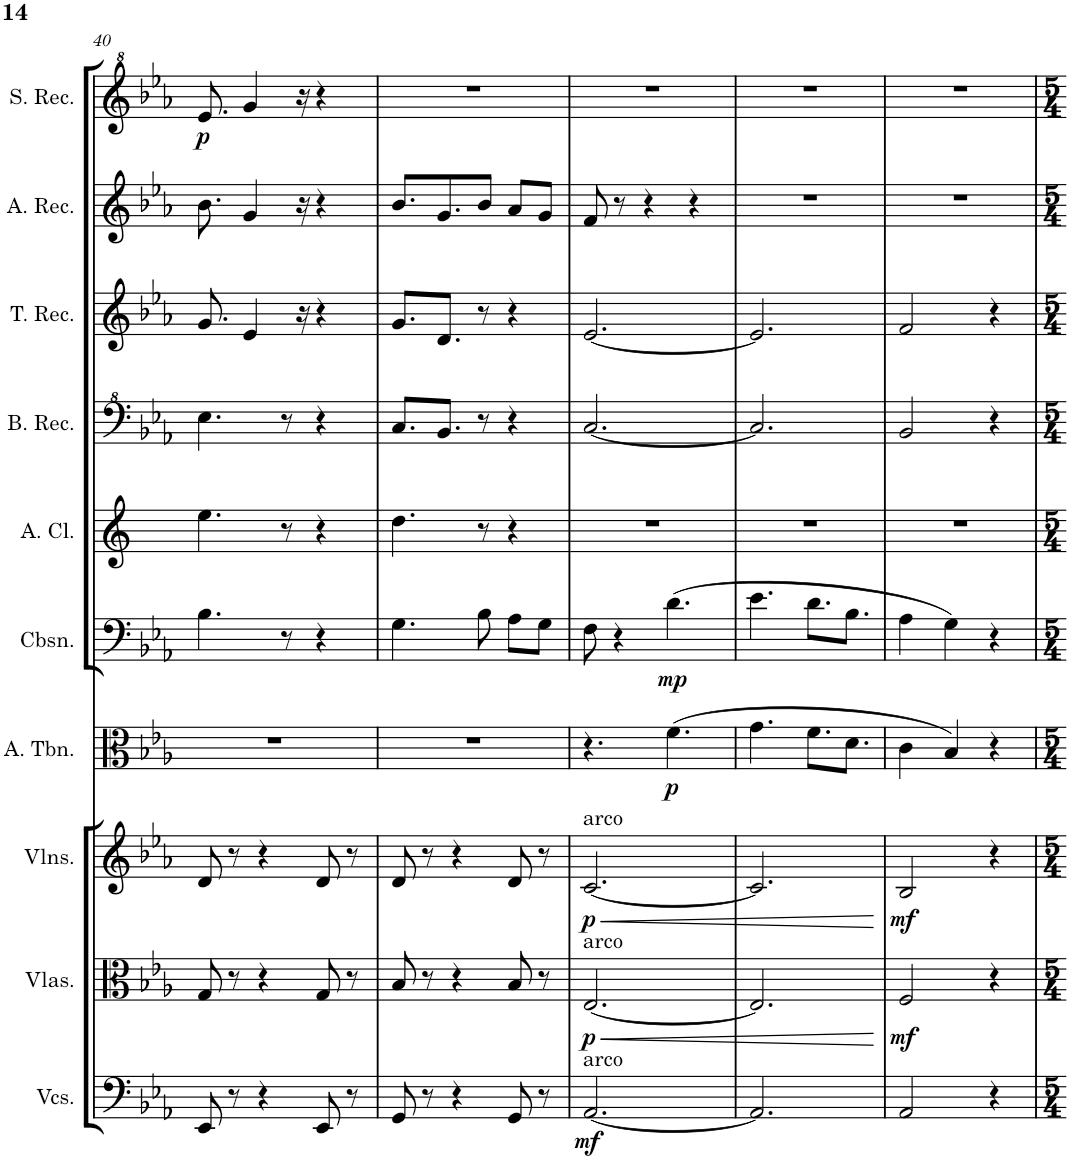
**kern	**dynam	**kern	**dynam	**kern	**dynam	**kern	**dynam	**kern	**dynam	**kern	**kern	**kern	**kern	**kern	**dynam
*part10	*part10	*part9	*part9	*part8	*part8	*part7	*part7	*part6	*part6	*part5	*part4	*part3	*part2	*part1	*part1
*staff10	*staff10	*staff9	*staff9	*staff8	*staff8	*staff7	*staff7	*staff6	*staff6	*staff5	*staff4	*staff3	*staff2	*staff1	*staff1
*I"Violoncellos	*	*I"Violas	*	*I"Violins	*	*I"Alto Trombone	*	*I"Contrabassoon	*	*I"Alto Clarinet	*I"Bass Recorder	*I"Tenor Recorder	*I"Alto Recorder	*I"Soprano Recorder	*
*I'Vcs.	*	*I'Vlas.	*	*I'Vlns.	*	*I'A. Tbn.	*	*I'Cbsn.	*	*I'A. Cl.	*I'B. Rec.	*I'T. Rec.	*I'A. Rec.	*I'S. Rec.	*
!!LO:PB:g=z
*clefF4	*	*clefC3	*	*clefG2	*	*clefC3	*	*clefF4	*	*clefG2	*clefF^4	*clefG2	*clefG2	*clefG^2	*
*	*	*	*	*	*	*	*	*Trd7c12	*	*Trd5c9	*	*	*	*	*
*k[b-e-a-]	*	*k[b-e-a-]	*	*k[b-e-a-]	*	*k[b-e-a-]	*	*k[b-e-a-]	*	*k[]	*k[b-e-a-]	*k[b-e-a-]	*k[b-e-a-]	*k[b-e-a-]	*
*M3/4	*	*M3/4	*	*M3/4	*	*M3/4	*	*M3/4	*	*M3/4	*M3/4	*M3/4	*M3/4	*M3/4	*
=40	=40	=40	=40	=40	=40	=40	=40	=40	=40	=40	=40	=40	=40	=40	=40
!	!	!	!	!	!	!	!	!	!	!	!	!	!	!	!LO:DY:b
8EE-/	.	8G/	.	8d/	.	2.r	.	4.B-\	.	4.ee\	4.e-\	8.g/	8.b-\	8.ee-/	p
8r	.	8r	.	8r	.	.	.	.	.	.	.	.	.	.	.
.	.	.	.	.	.	.	.	.	.	.	.	4e-/	4g/	4gg/	.
4r	.	4r	.	4r	.	.	.	.	.	.	.	.	.	.	.
.	.	.	.	.	.	.	.	8r	.	8r	8r	.	.	.	.
.	.	.	.	.	.	.	.	.	.	.	.	16r	16r	16r	.
8EE-/	.	8G/	.	8d/	.	.	.	4r	.	4r	4r	4r	4r	4r	.
8r	.	8r	.	8r	.	.	.	.	.	.	.	.	.	.	.
=41	=41	=41	=41	=41	=41	=41	=41	=41	=41	=41	=41	=41	=41	=41	=41
8GG/	.	8B-/	.	8d/	.	2.r	.	4.G\	.	4.dd\	8.c/L	8.g/L	8.b-/L	2.r	.
8r	.	8r	.	8r	.	.	.	.	.	.	.	.	.	.	.
.	.	.	.	.	.	.	.	.	.	.	8.B-/J	8.d/J	8.g/	.	.
4r	.	4r	.	4r	.	.	.	.	.	.	.	.	.	.	.
.	.	.	.	.	.	.	.	8B-\	.	8r	8r	8r	8b-/J	.	.
8GG/	.	8B-/	.	8d/	.	.	.	8A-\L	.	4r	4r	4r	8a-/L	.	.
8r	.	8r	.	8r	.	.	.	8G\J	.	.	.	.	8g/J	.	.
=42	=42	=42	=42	=42	=42	=42	=42	=42	=42	=42	=42	=42	=42	=42	=42
!	!	!	!	!LO:TX:a:t=arco	!	!	!	!	!	!	!	!	!	!	!
!	!	!LO:TX:a:t=arco	!	!	!	!	!	!	!	!	!	!	!	!	!
!LO:TX:a:t=arco	!	!	!	!	!	!	!	!	!	!	!	!	!	!	!
!	!LO:DY:b	!	!LO:HP:b	!	!LO:HP:b	!	!	!	!	!	!	!	!	!	!
!	!	!	!LO:DY:n=1:b	!	!LO:DY:n=1:b	!	!	!	!	!	!	!	!	!	!
[2.AA-/	mf	[2.E-/	< p	[2.c/	< p	4.r	.	8F\	.	2.r	[2.c/	[2.e-/	8f/	2.r	.
.	.	.	.	.	.	.	.	4r	.	.	.	.	8r	.	.
.	.	.	.	.	.	.	.	.	.	.	.	.	4r	.	.
!	!	!	!	!	!	!	!LO:DY:b	!	!LO:DY:b	!	!	!	!	!	!
.	.	.	.	.	.	(4.f\	p	(4.d\	mp	.	.	.	.	.	.
.	.	.	.	.	.	.	.	.	.	.	.	.	4r	.	.
=43	=43	=43	=43	=43	=43	=43	=43	=43	=43	=43	=43	=43	=43	=43	=43
2.AA-/]	.	2.E-/]	.	2.c/]	.	4.g\	.	4.e-\	.	2.r	2.c/]	2.e-/]	2.r	2.r	.
.	.	.	.	.	.	8.f\L	.	8.d\L	.	.	.	.	.	.	.
.	.	.	.	.	.	8.d\J	.	8.B-\J	.	.	.	.	.	.	.
.	.	.	[	.	[	.	.	.	.	.	.	.	.	.	.
=44	=44	=44	=44	=44	=44	=44	=44	=44	=44	=44	=44	=44	=44	=44	=44
!	!	!	!LO:DY:b	!	!LO:DY:b	!	!	!	!	!	!	!	!	!	!
2AA-/	.	2F/	mf	2B-/	mf	4c\	.	4A-\	.	2.r	2B-/	2f/	2.r	2.r	.
.	.	.	.	.	.	4B-/)	.	4G\)	.	.	.	.	.	.	.
4r	.	4r	.	4r	.	4r	.	4r	.	.	4r	4r	.	.	.
=	=	=	=	=	=	=	=	=	=	=	=	=	=	=	=
*-	*-	*-	*-	*-	*-	*-	*-	*-	*-	*-	*-	*-	*-	*-	*-
